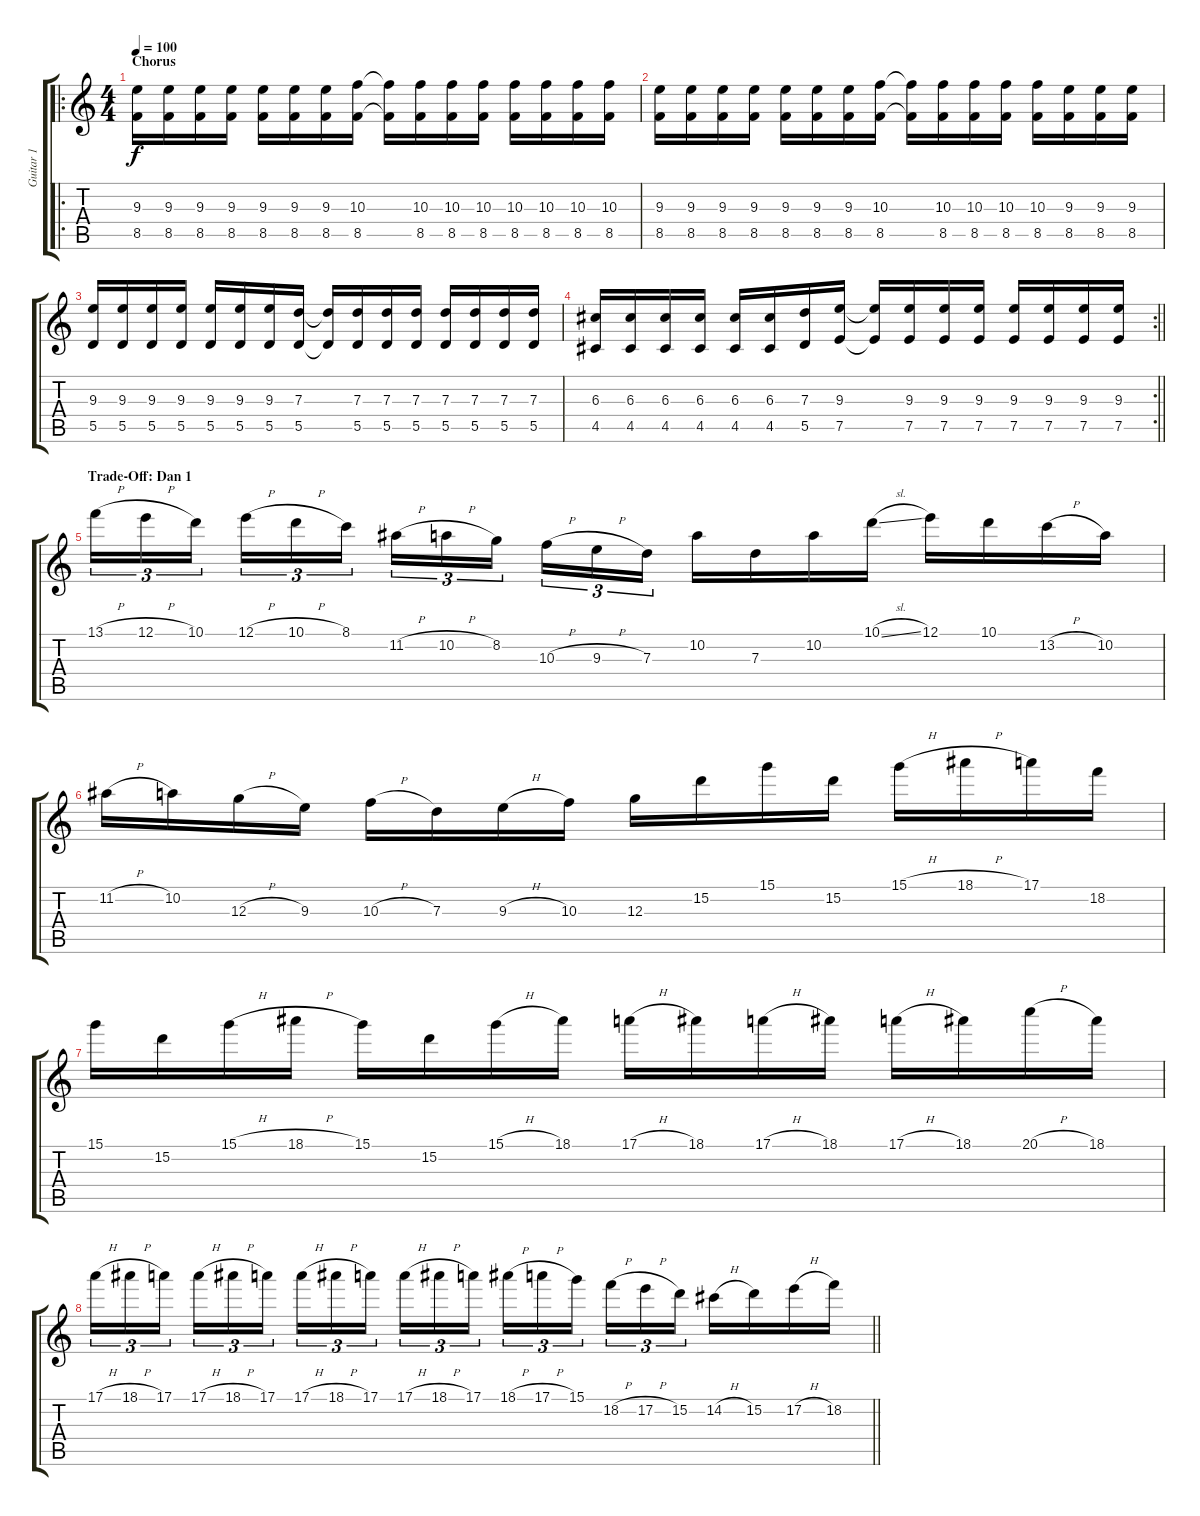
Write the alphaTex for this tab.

\track ("Guitar 1" "Guitar 1") {instrument distortionguitar}
\staff {score tabs}
\tuning (E4 B3 G3 D3 A2 D2) {hide}
\ro
\ts (4 4)
\section ("" "Chorus")
\tempo 100
\clef g2
\ks c
(9.3 8.5).16{dy f} (9.3 8.5).16 (9.3 8.5).16 (9.3 8.5).16 (9.3 8.5).16 (9.3 8.5).16 (9.3 8.5).16 (10.3 8.5).16 (10.3{t} 8.5{t}).16 (10.3 8.5).16 (10.3 8.5).16 (10.3 8.5).16 (10.3 8.5).16 (10.3 8.5).16 (10.3 8.5).16 (10.3 8.5).16 |
(9.3 8.5).16 (9.3 8.5).16 (9.3 8.5).16 (9.3 8.5).16 (9.3 8.5).16 (9.3 8.5).16 (9.3 8.5).16 (10.3 8.5).16 (10.3{t} 8.5{t}).16 (10.3 8.5).16 (10.3 8.5).16 (10.3 8.5).16 (10.3 8.5).16 (9.3 8.5).16 (9.3 8.5).16 (9.3 8.5).16 |
(9.3 5.5).16 (9.3 5.5).16 (9.3 5.5).16 (9.3 5.5).16 (9.3 5.5).16 (9.3 5.5).16 (9.3 5.5).16 (7.3 5.5).16 (7.3{t} 5.5{t}).16 (7.3 5.5).16 (7.3 5.5).16 (7.3 5.5).16 (7.3 5.5).16 (7.3 5.5).16 (7.3 5.5).16 (7.3 5.5).16 |
\rc 2
\barLineRight lightlight
(6.3 4.5).16 (6.3 4.5).16 (6.3 4.5).16 (6.3 4.5).16 (6.3 4.5).16 (6.3 4.5).16 (7.3 5.5).16 (9.3 7.5).16 (9.3{t} 7.5{t}).16 (9.3 7.5).16 (9.3 7.5).16 (9.3 7.5).16 (9.3 7.5).16 (9.3 7.5).16 (9.3 7.5).16 (9.3 7.5).16 |
\section ("" "Trade-Off: Dan 1")
13.1{h}.16{tu (3 2)} 12.1{h}.16{tu (3 2)} 10.1.16{tu (3 2) beam splitsecondary} 12.1{h}.16{tu (3 2)} 10.1{h}.16{tu (3 2)} 8.1.16{tu (3 2)} 11.2{h}.16{tu (3 2)} 10.2{h}.16{tu (3 2)} 8.2.16{tu (3 2) beam splitsecondary} 10.3{h}.16{tu (3 2)} 9.3{h}.16{tu (3 2)} 7.3.16{tu (3 2)} 10.2.16 7.3.16 10.2.16 10.1{sl}.16 12.1.16 10.1.16 13.2{h}.16 10.2.16 |
11.2{h}.16 10.2.16 12.3{h}.16 9.3.16 10.3{h}.16 7.3.16 9.3{h}.16 10.3.16 12.3.16 15.2.16 15.1.16 15.2.16 15.1{h}.16 18.1{h}.16 17.1.16 18.2.16 |
15.1.16 15.2.16 15.1{h}.16 18.1{h}.16 15.1.16 15.2.16 15.1{h}.16 18.1.16 17.1{h}.16 18.1.16 17.1{h}.16 18.1.16 17.1{h}.16 18.1.16 20.1{h}.16 18.1.16 |
\barLineRight lightlight
17.1{h}.16{tu (3 2)} 18.1{h}.16{tu (3 2)} 17.1.16{tu (3 2) beam splitsecondary} 17.1{h}.16{tu (3 2)} 18.1{h}.16{tu (3 2)} 17.1.16{tu (3 2)} 17.1{h}.16{tu (3 2)} 18.1{h}.16{tu (3 2)} 17.1.16{tu (3 2) beam splitsecondary} 17.1{h}.16{tu (3 2)} 18.1{h}.16{tu (3 2)} 17.1.16{tu (3 2)} 18.1{h}.16{tu (3 2)} 17.1{h}.16{tu (3 2)} 15.1.16{tu (3 2) beam splitsecondary} 18.2{h}.16{tu (3 2)} 17.2{h}.16{tu (3 2)} 15.2.16{tu (3 2)} 14.2{h}.16 15.2.16 17.2{h}.16 18.2.16
